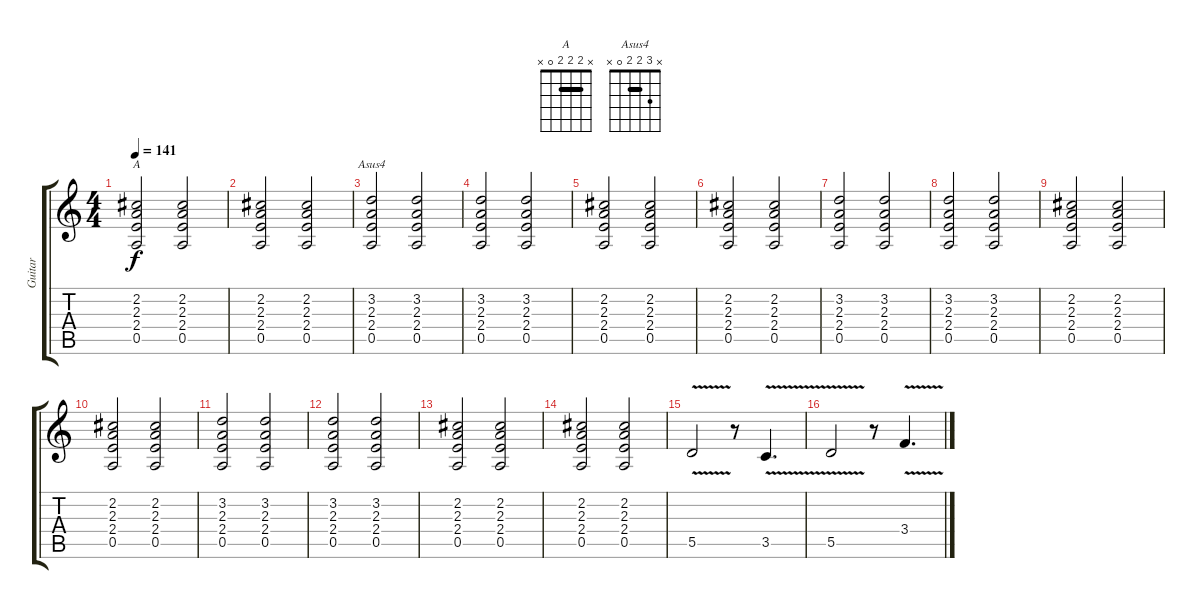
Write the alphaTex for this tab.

\track ("Guitar" "Guitar") {instrument overdrivenguitar}
\staff {score tabs}
\tuning (E4 B3 G3 D3 A2 E2) {hide}
\chord ("A" x 2 2 2 0 x) {barre 2}
\chord ("Asus4" x 3 2 2 0 x) {barre 2}
\ts (4 4)
\tempo 141
\clef g2
\ks c
(2.2 2.3 2.4 0.5).2{ch "A" dy f} (2.2 2.3 2.4 0.5).2 |
(2.2 2.3 2.4 0.5).2 (2.2 2.3 2.4 0.5).2 |
(3.2 2.3 2.4 0.5).2{ch "Asus4"} (3.2 2.3 2.4 0.5).2 |
(3.2 2.3 2.4 0.5).2 (3.2 2.3 2.4 0.5).2 |
(2.2 2.3 2.4 0.5).2 (2.2 2.3 2.4 0.5).2 |
(2.2 2.3 2.4 0.5).2 (2.2 2.3 2.4 0.5).2 |
(3.2 2.3 2.4 0.5).2 (3.2 2.3 2.4 0.5).2 |
(3.2 2.3 2.4 0.5).2 (3.2 2.3 2.4 0.5).2 |
(2.2 2.3 2.4 0.5).2 (2.2 2.3 2.4 0.5).2 |
(2.2 2.3 2.4 0.5).2 (2.2 2.3 2.4 0.5).2 |
(3.2 2.3 2.4 0.5).2 (3.2 2.3 2.4 0.5).2 |
(3.2 2.3 2.4 0.5).2 (3.2 2.3 2.4 0.5).2 |
(2.2 2.3 2.4 0.5).2 (2.2 2.3 2.4 0.5).2 |
(2.2 2.3 2.4 0.5).2 (2.2 2.3 2.4 0.5).2 |
5.5{v}.2 r.8 3.5{v}.4{d} |
5.5{v}.2 r.8 3.4{v}.4{d}
